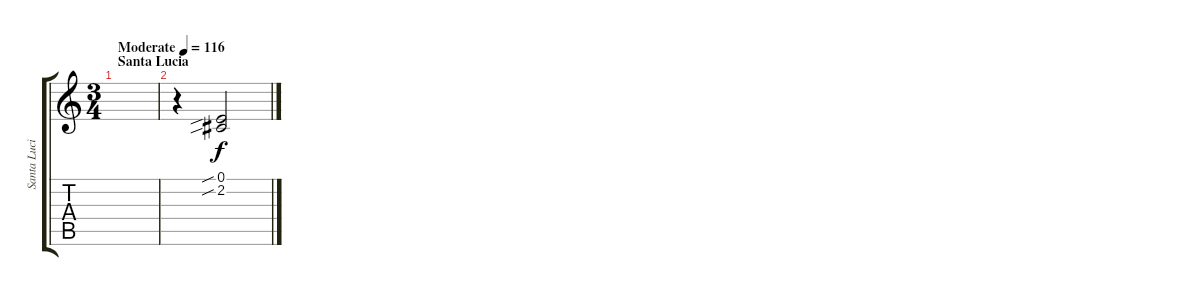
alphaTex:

\track ("Santa Lucia: вступление" "Santa Luci") {instrument dulcimer}
\staff {score tabs}
\tuning (E4 B3 G3 D3 A2 E2) {hide}
\ts (3 4)
\section ("" "Santa Lucia")
\tempo (116 "Moderate")
\tempo 90
\tempo (116 "Moderate")
\clef g2
\ks c
|
r.4 (0.1{sib} 2.2{sib}).2
